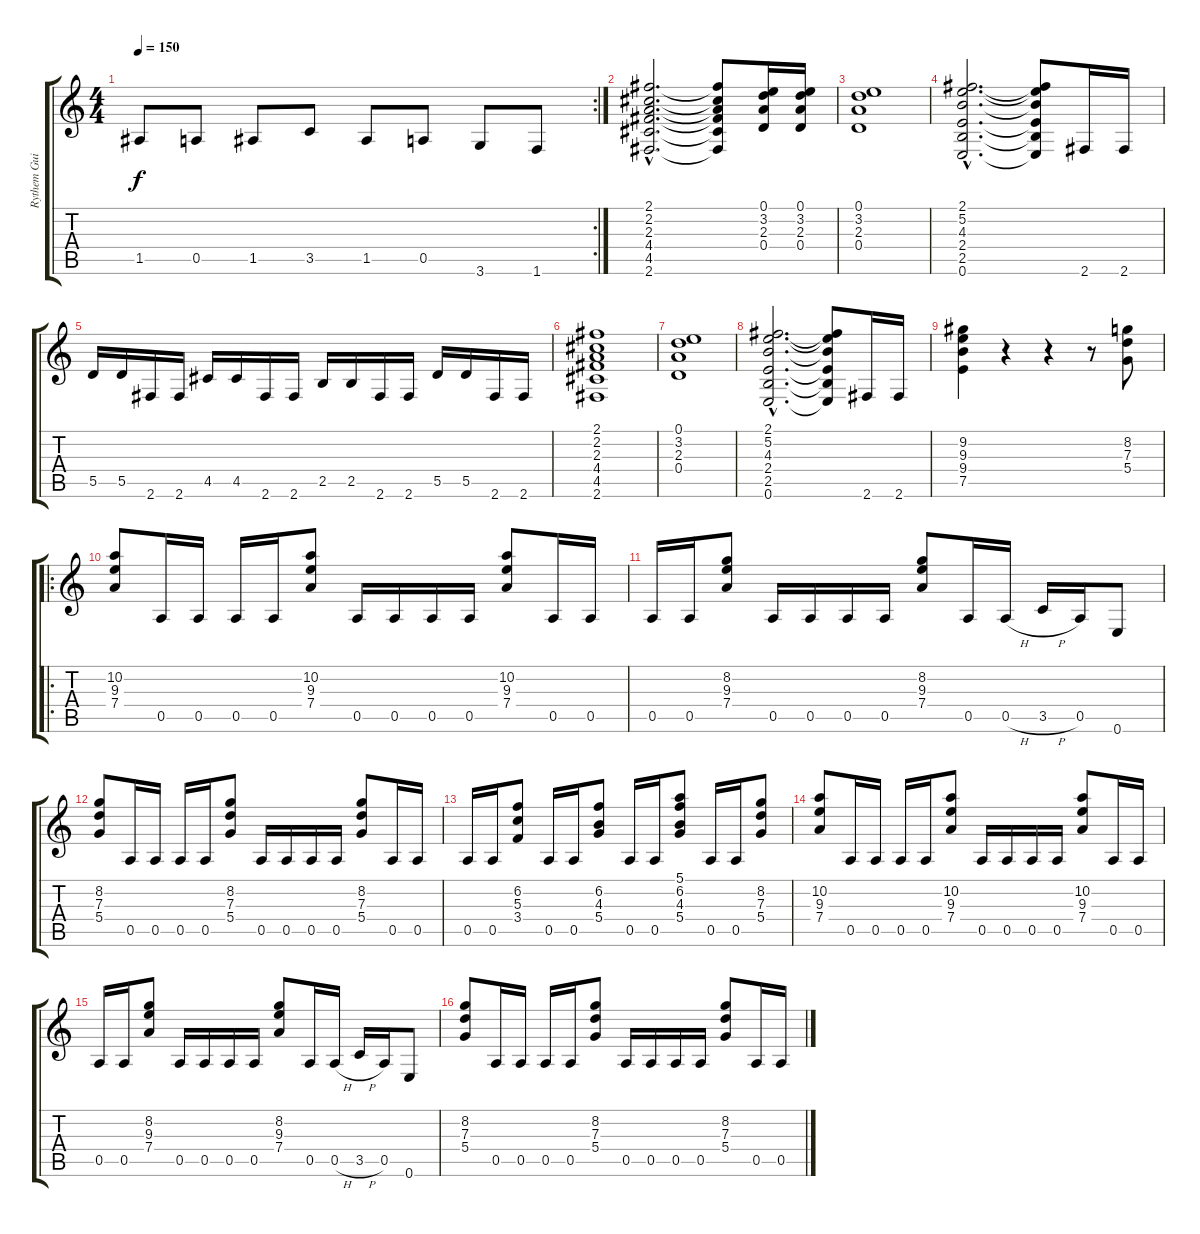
\track ("Rythem Guitar" "Rythem Gui") {instrument distortionguitar}
\staff {score tabs}
\tuning (E4 B3 G3 D3 A2 E2) {hide}
\rc 2
\ts (4 4)
\tempo 150
\clef g2
\ks c
1.5.8{dy f} 0.5.8 1.5.8 3.5.8 1.5.8 0.5.8 3.6.8 1.6.8 |
(2.1{hac} 2.2{hac} 2.3{hac} 4.4{hac} 4.5{hac} 2.6{hac}).2{d} (2.1{t} 2.2{t} 2.3{t} 4.4{t} 4.5{t} 2.6{t}).8 (0.1 3.2 2.3 0.4).16 (0.1 3.2 2.3 0.4).16 |
(0.1 3.2 2.3 0.4).1 |
(2.1{hac} 5.2{hac} 4.3{hac} 2.4{hac} 2.5{hac} 0.6{hac}).2{d} (2.1{t} 5.2{t} 4.3{t} 2.4{t} 2.5{t} 0.6{t}).8 2.6.16 2.6.16 |
5.5.16 5.5.16 2.6.16 2.6.16 4.5.16 4.5.16 2.6.16 2.6.16 2.5.16 2.5.16 2.6.16 2.6.16 5.5.16 5.5.16 2.6.16 2.6.16 |
(2.1 2.2 2.3 4.4 4.5 2.6).1 |
(0.1 3.2 2.3 0.4).1 |
(2.1{hac} 5.2{hac} 4.3{hac} 2.4{hac} 2.5{hac} 0.6{hac}).2{d} (2.1{t} 5.2{t} 4.3{t} 2.4{t} 2.5{t} 0.6{t}).8 2.6.16 2.6.16 |
(9.2 9.3 9.4 7.5).4 r.4 r.4 r.8 (8.2 7.3 5.4).8 |
\ro
(10.2 9.3 7.4).8 0.5.16 0.5.16 0.5.16 0.5.16 (10.2 9.3 7.4).8 0.5.16 0.5.16 0.5.16 0.5.16 (10.2 9.3 7.4).8 0.5.16 0.5.16 |
0.5.16 0.5.16 (8.2 9.3 7.4).8 0.5.16 0.5.16 0.5.16 0.5.16 (8.2 9.3 7.4).8 0.5.16 0.5{h}.16 3.5{h}.16 0.5.16 0.6.8 |
(8.2 7.3 5.4).8 0.5.16 0.5.16 0.5.16 0.5.16 (8.2 7.3 5.4).8 0.5.16 0.5.16 0.5.16 0.5.16 (8.2 7.3 5.4).8 0.5.16 0.5.16 |
0.5.16 0.5.16 (6.2 5.3 3.4).8 0.5.16 0.5.16 (6.2 4.3 5.4).8 0.5.16 0.5.16 (5.1 6.2 4.3 5.4).8 0.5.16 0.5.16 (8.2 7.3 5.4).8 |
(10.2 9.3 7.4).8 0.5.16 0.5.16 0.5.16 0.5.16 (10.2 9.3 7.4).8 0.5.16 0.5.16 0.5.16 0.5.16 (10.2 9.3 7.4).8 0.5.16 0.5.16 |
0.5.16 0.5.16 (8.2 9.3 7.4).8 0.5.16 0.5.16 0.5.16 0.5.16 (8.2 9.3 7.4).8 0.5.16 0.5{h}.16 3.5{h}.16 0.5.16 0.6.8 |
(8.2 7.3 5.4).8 0.5.16 0.5.16 0.5.16 0.5.16 (8.2 7.3 5.4).8 0.5.16 0.5.16 0.5.16 0.5.16 (8.2 7.3 5.4).8 0.5.16 0.5.16
